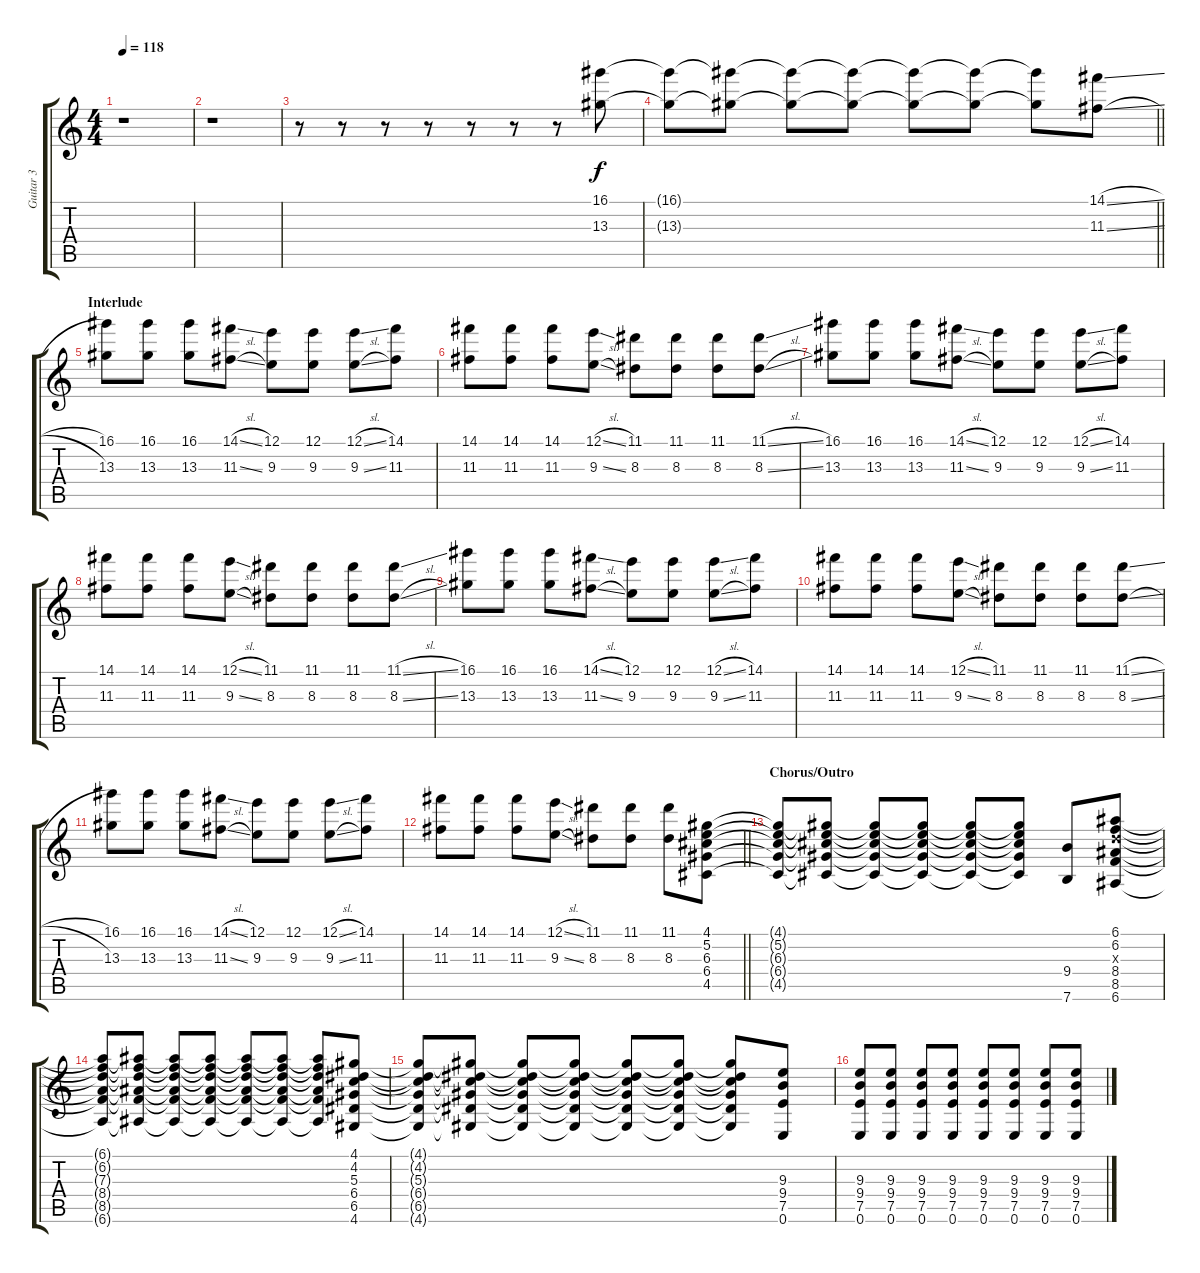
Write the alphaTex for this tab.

\track ("Guitar 3" "Guitar 3") {instrument overdrivenguitar}
\staff {score tabs}
\tuning (E4 B3 G3 D3 A2 E2) {hide}
\ts (4 4)
\tempo 118
\clef g2
\ks c
r.1{dy f} |
r.1 |
r.8 r.8 r.8 r.8 r.8 r.8 r.8 (16.1 13.3).8 |
\barLineRight lightlight
(16.1{t} 13.3{t}).8 (16.1{t} 13.3{t}).8 (16.1{t} 13.3{t}).8 (16.1{t} 13.3{t}).8 (16.1{t} 13.3{t}).8 (16.1{t} 13.3{t}).8 (16.1{t} 13.3{t}).8 (14.1{sl} 11.3{sl}).8 |
\section ("" "Interlude")
(16.1 13.3).8 (16.1 13.3).8 (16.1 13.3).8 (14.1{sl} 11.3{sl}).8 (12.1 9.3).8 (12.1 9.3).8 (12.1{sl} 9.3{sl}).8 (14.1 11.3).8 |
(14.1 11.3).8 (14.1 11.3).8 (14.1 11.3).8 (12.1{sl} 9.3{sl}).8 (11.1 8.3).8 (11.1 8.3).8 (11.1 8.3).8 (11.1{sl} 8.3{sl}).8 |
(16.1 13.3).8 (16.1 13.3).8 (16.1 13.3).8 (14.1{sl} 11.3{sl}).8 (12.1 9.3).8 (12.1 9.3).8 (12.1{sl} 9.3{sl}).8 (14.1 11.3).8 |
(14.1 11.3).8 (14.1 11.3).8 (14.1 11.3).8 (12.1{sl} 9.3{sl}).8 (11.1 8.3).8 (11.1 8.3).8 (11.1 8.3).8 (11.1{sl} 8.3{sl}).8 |
(16.1 13.3).8 (16.1 13.3).8 (16.1 13.3).8 (14.1{sl} 11.3{sl}).8 (12.1 9.3).8 (12.1 9.3).8 (12.1{sl} 9.3{sl}).8 (14.1 11.3).8 |
(14.1 11.3).8 (14.1 11.3).8 (14.1 11.3).8 (12.1{sl} 9.3{sl}).8 (11.1 8.3).8 (11.1 8.3).8 (11.1 8.3).8 (11.1{sl} 8.3{sl}).8 |
(16.1 13.3).8 (16.1 13.3).8 (16.1 13.3).8 (14.1{sl} 11.3{sl}).8 (12.1 9.3).8 (12.1 9.3).8 (12.1{sl} 9.3{sl}).8 (14.1 11.3).8 |
\barLineRight lightlight
(14.1 11.3).8 (14.1 11.3).8 (14.1 11.3).8 (12.1{sl} 9.3{sl}).8 (11.1 8.3).8 (11.1 8.3).8 (11.1 8.3).8 (4.1 5.2 6.3 6.4 4.5).8 |
\section ("" "Chorus/Outro")
(4.1{t} 5.2{t} 6.3{t} 6.4{t} 4.5{t}).8 (4.1{t} 5.2{t} 6.3{t} 6.4{t} 4.5{t}).8 (4.1{t} 5.2{t} 6.3{t} 6.4{t} 4.5{t}).8 (4.1{t} 5.2{t} 6.3{t} 6.4{t} 4.5{t}).8 (4.1{t} 5.2{t} 6.3{t} 6.4{t} 4.5{t}).8 (4.1{t} 5.2{t} 6.3{t} 6.4{t} 4.5{t}).8 (9.4 7.6).8 (6.1 6.2 7.3{x} 8.4 8.5 6.6).8 |
(6.1{t} 6.2{t} 7.3{t} 8.4{t} 8.5{t} 6.6{t}).8 (6.1{t} 6.2{t} 7.3{t} 8.4{t} 8.5{t} 6.6{t}).8 (6.1{t} 6.2{t} 7.3{t} 8.4{t} 8.5{t} 6.6{t}).8 (6.1{t} 6.2{t} 7.3{t} 8.4{t} 8.5{t} 6.6{t}).8 (6.1{t} 6.2{t} 7.3{t} 8.4{t} 8.5{t} 6.6{t}).8 (6.1{t} 6.2{t} 7.3{t} 8.4{t} 8.5{t} 6.6{t}).8 (6.1{t} 6.2{t} 7.3{t} 8.4{t} 8.5{t} 6.6{t}).8 (4.1 4.2 5.3 6.4 6.5 4.6).8 |
(4.1{t} 4.2{t} 5.3{t} 6.4{t} 6.5{t} 4.6{t}).8 (4.1{t} 4.2{t} 5.3{t} 6.4{t} 6.5{t} 4.6{t}).8 (4.1{t} 4.2{t} 5.3{t} 6.4{t} 6.5{t} 4.6{t}).8 (4.1{t} 4.2{t} 5.3{t} 6.4{t} 6.5{t} 4.6{t}).8 (4.1{t} 4.2{t} 5.3{t} 6.4{t} 6.5{t} 4.6{t}).8 (4.1{t} 4.2{t} 5.3{t} 6.4{t} 6.5{t} 4.6{t}).8 (4.1{t} 4.2{t} 5.3{t} 6.4{t} 6.5{t} 4.6{t}).8 (9.3 9.4 7.5 0.6).8 |
(9.3 9.4 7.5 0.6).8 (9.3 9.4 7.5 0.6).8 (9.3 9.4 7.5 0.6).8 (9.3 9.4 7.5 0.6).8 (9.3 9.4 7.5 0.6).8 (9.3 9.4 7.5 0.6).8 (9.3 9.4 7.5 0.6).8 (9.3 9.4 7.5 0.6).8
